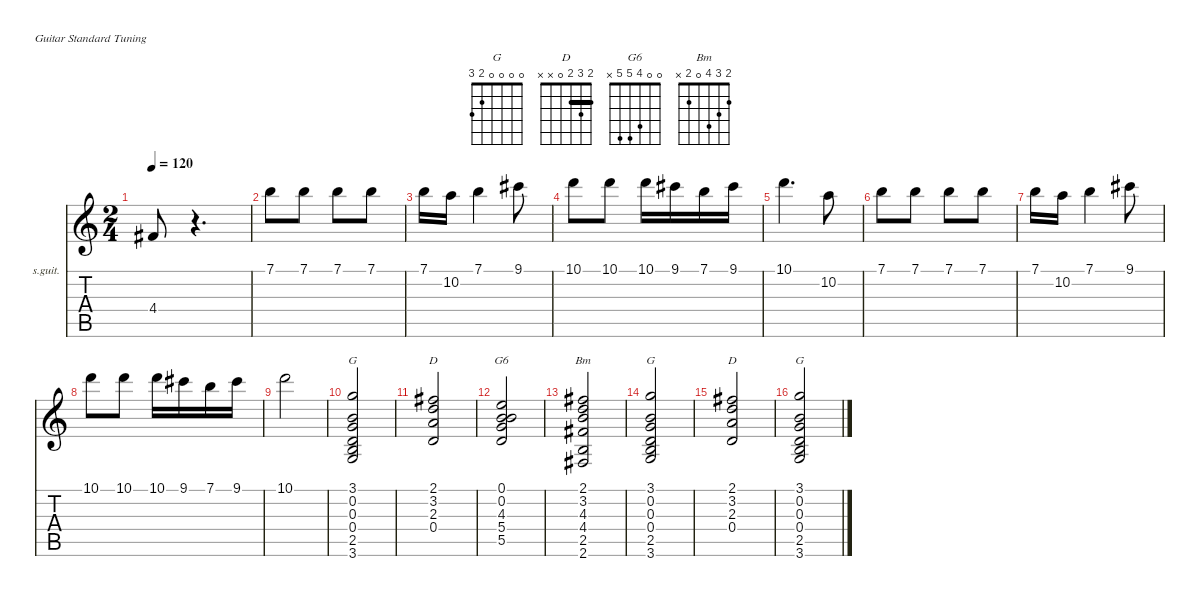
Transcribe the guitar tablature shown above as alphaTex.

\hideDynamics
\bracketExtendMode nobrackets
\firstSystemTrackNameOrientation horizontal
\otherSystemsTrackNameOrientation horizontal
\track ("王玥昊" "s.guit.") {instrument acousticguitarsteel}
\staff {score tabs}
\tuning (E4 B3 G3 D3 A2 E2)
\chord ("G" 3 0 0 0 2 3)
\chord ("D" 2 3 2 0 x x) {barre 2}
\chord ("G6" 0 0 4 5 5 x)
\chord ("Bm" 2 3 4 0 2 x)
\chord ("G" 0 0 0 0 2 3)
\ts (2 4)
\tempo 120
\clef g2
\ks c
4.4{acc #}.8{dy f} r.4{d} |
7.1.8 7.1.8 7.1.8 7.1.8 |
7.1.16 10.2.16 7.1.4 9.1{acc #}.8 |
10.1.8 10.1.8 10.1.16 9.1{acc #}.16 7.1.16 9.1{acc #}.16 |
10.1.4{d} 10.2.8 |
7.1.8 7.1.8 7.1.8 7.1.8 |
7.1.16 10.2.16 7.1.4 9.1{acc #}.8 |
10.1.8 10.1.8 10.1.16 9.1{acc #}.16 7.1.16 9.1{acc #}.16 |
10.1.2 |
(3.1 0.2 0.3 0.4 2.5 3.6).2{ch "G"} |
(2.1{acc #} 3.2 2.3 0.4).2{ch "D"} |
(0.1 0.2 4.3 5.4 5.5).2{ch "G6"} |
(2.1{acc #} 3.2 4.3 4.4{acc #} 2.5 2.6{acc #}).2{ch "Bm"} |
(3.1 0.2 0.3 0.4 2.5 3.6).2{ch "G"} |
(2.1{acc #} 3.2 2.3 0.4).2{ch "D"} |
(3.1 0.2 0.3 0.4 2.5 3.6).2{ch "G"}
